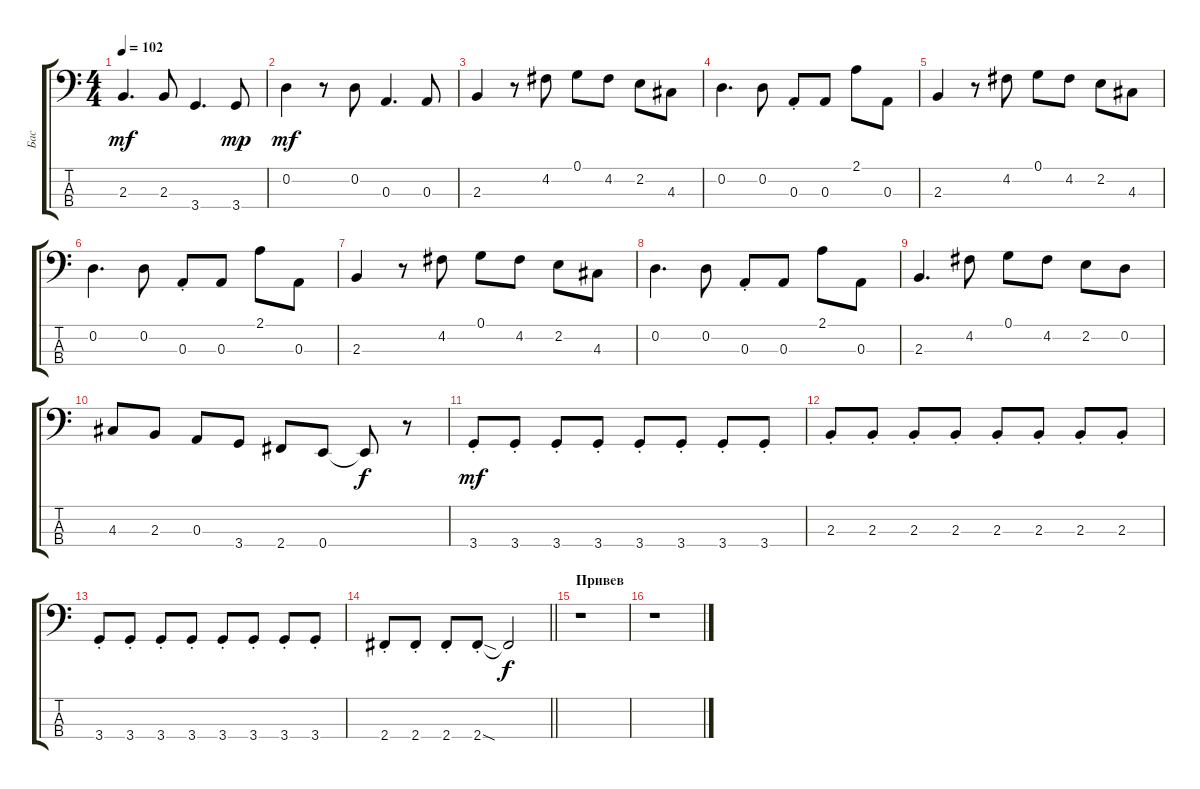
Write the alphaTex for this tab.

\track ("Бас" "Бас") {instrument electricbassfinger}
\staff {score tabs}
\tuning (G2 D2 A1 E1) {hide}
\ts (4 4)
\tempo 102
\clef f4
\ks c
2.3.4{d dy mf} 2.3.8 3.4.4{d} 3.4.8{dy mp} |
0.2.4{dy mf} r.8 0.2.8 0.3.4{d} 0.3.8 |
2.3.4 r.8 4.2.8 0.1.8 4.2.8 2.2.8 4.3.8 |
0.2.4{d} 0.2.8 0.3{st}.8 0.3.8 2.1.8 0.3.8 |
2.3.4 r.8 4.2.8 0.1.8 4.2.8 2.2.8 4.3.8 |
0.2.4{d} 0.2.8 0.3{st}.8 0.3.8 2.1.8 0.3.8 |
2.3.4 r.8 4.2.8 0.1.8 4.2.8 2.2.8 4.3.8 |
0.2.4{d} 0.2.8 0.3{st}.8 0.3.8 2.1.8 0.3.8 |
2.3.4{d} 4.2.8 0.1.8 4.2.8 2.2.8 0.2.8 |
4.3.8 2.3.8 0.3.8 3.4.8 2.4.8 0.4.8 0.4{t}.8{dy f} r.8 |
3.4{st}.8{dy mf} 3.4{st}.8 3.4{st}.8 3.4{st}.8 3.4{st}.8 3.4{st}.8 3.4{st}.8 3.4{st}.8 |
2.3{st}.8 2.3{st}.8 2.3{st}.8 2.3{st}.8 2.3{st}.8 2.3{st}.8 2.3{st}.8 2.3{st}.8 |
3.4{st}.8 3.4{st}.8 3.4{st}.8 3.4{st}.8 3.4{st}.8 3.4{st}.8 3.4{st}.8 3.4{st}.8 |
\barLineRight lightlight
2.4{st}.8 2.4{st}.8 2.4{st}.8 2.4{sod st}.8 2.4{t}.2{dy f} |
\section ("" "Привев")
r.1 |
r.1
